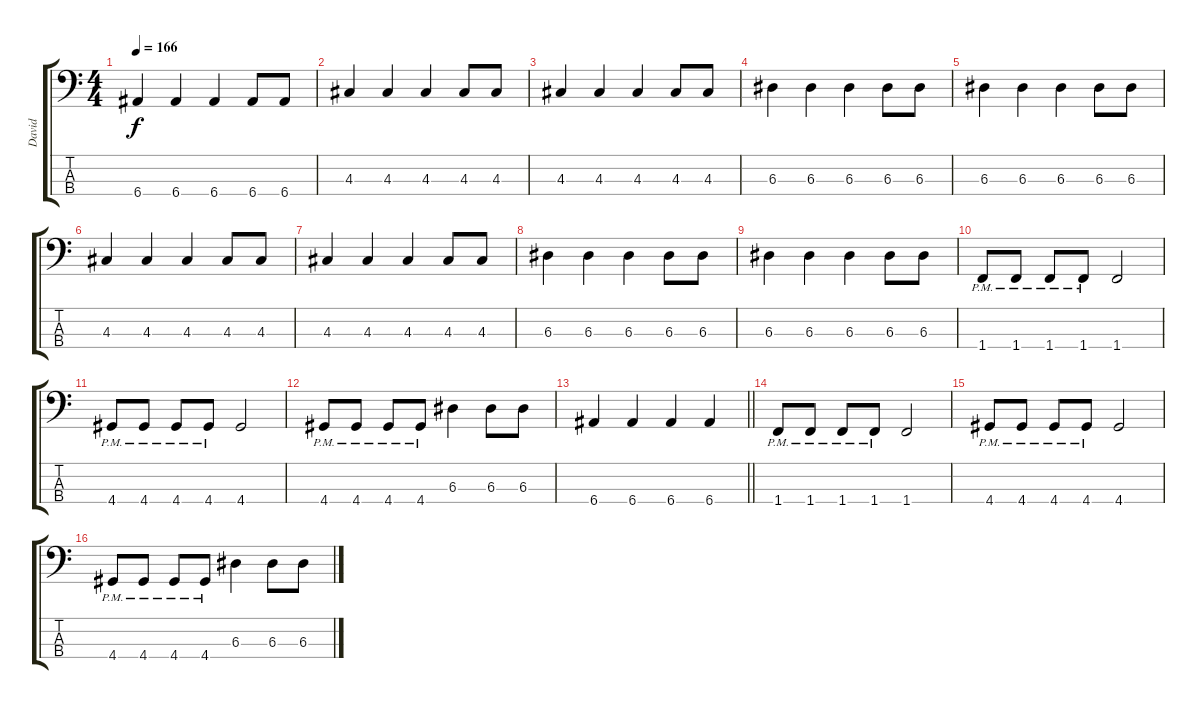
\track ("David" "David") {instrument electricbasspick}
\staff {score tabs}
\tuning (G2 D2 A1 E1) {hide}
\ts (4 4)
\tempo 166
\clef f4
\ks c
6.4.4{dy f} 6.4.4 6.4.4 6.4.8 6.4.8 |
4.3.4 4.3.4 4.3.4 4.3.8 4.3.8 |
4.3.4 4.3.4 4.3.4 4.3.8 4.3.8 |
6.3.4 6.3.4 6.3.4 6.3.8 6.3.8 |
6.3.4 6.3.4 6.3.4 6.3.8 6.3.8 |
4.3.4 4.3.4 4.3.4 4.3.8 4.3.8 |
4.3.4 4.3.4 4.3.4 4.3.8 4.3.8 |
6.3.4 6.3.4 6.3.4 6.3.8 6.3.8 |
6.3.4 6.3.4 6.3.4 6.3.8 6.3.8 |
1.4{pm}.8 1.4{pm}.8 1.4{pm}.8 1.4{pm}.8 1.4.2 |
4.4{pm}.8 4.4{pm}.8 4.4{pm}.8 4.4{pm}.8 4.4.2 |
4.4{pm}.8 4.4{pm}.8 4.4{pm}.8 4.4{pm}.8 6.3.4 6.3.8 6.3.8 |
\barLineRight lightlight
6.4.4 6.4.4 6.4.4 6.4.4 |
1.4{pm}.8 1.4{pm}.8 1.4{pm}.8 1.4{pm}.8 1.4.2 |
4.4{pm}.8 4.4{pm}.8 4.4{pm}.8 4.4{pm}.8 4.4.2 |
4.4{pm}.8 4.4{pm}.8 4.4{pm}.8 4.4{pm}.8 6.3.4 6.3.8 6.3.8
